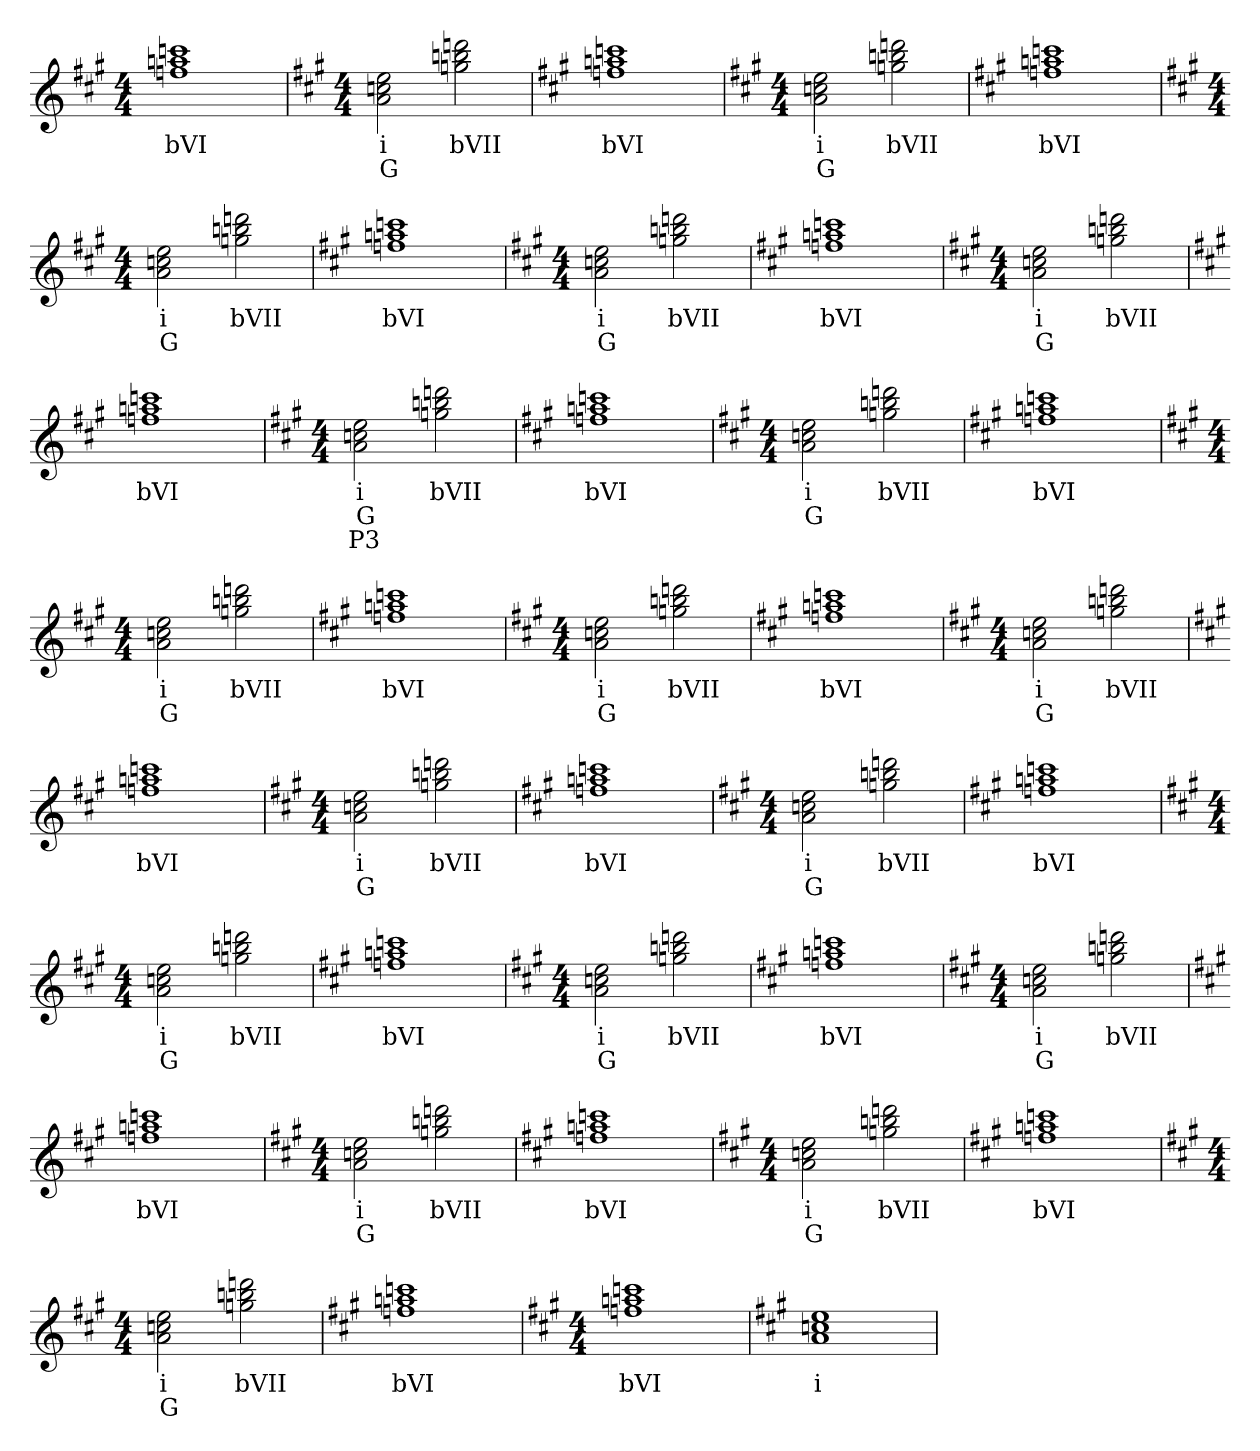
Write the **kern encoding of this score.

**kern	**text	**text	**text
*part1	*part1	*part1	*part1
*staff1	*staff1	*staff1	*staff1
*k[f#c#g#]	*	*	*
*A:	*	*	*
*M4/4	*	*	*
=	=	=	=
1ffn 1aan 1cccn	bVI	.	.
=	=	=	=
*k[f#c#g#]	*	*	*
*A:	*	*	*
*M4/4	*	*	*
2a 2ccn 2ee	i	G	.
2ggn 2bbn 2dddn	bVII	.	.
=	=	=	=
*k[f#c#g#]	*	*	*
*A:	*	*	*
1ffn 1aan 1cccn	bVI	.	.
=	=	=	=
*k[f#c#g#]	*	*	*
*A:	*	*	*
*M4/4	*	*	*
2a 2ccn 2ee	i	G	.
2ggn 2bbn 2dddn	bVII	.	.
=	=	=	=
*k[f#c#g#]	*	*	*
*A:	*	*	*
1ffn 1aan 1cccn	bVI	.	.
=	=	=	=
*k[f#c#g#]	*	*	*
*A:	*	*	*
*M4/4	*	*	*
2a 2ccn 2ee	i	G	.
2ggn 2bbn 2dddn	bVII	.	.
=	=	=	=
*k[f#c#g#]	*	*	*
*A:	*	*	*
1ffn 1aan 1cccn	bVI	.	.
=	=	=	=
*k[f#c#g#]	*	*	*
*A:	*	*	*
*M4/4	*	*	*
2a 2ccn 2ee	i	G	.
2ggn 2bbn 2dddn	bVII	.	.
=	=	=	=
*k[f#c#g#]	*	*	*
*A:	*	*	*
1ffn 1aan 1cccn	bVI	.	.
=	=	=	=
*k[f#c#g#]	*	*	*
*A:	*	*	*
*M4/4	*	*	*
2a 2ccn 2ee	i	G	.
2ggn 2bbn 2dddn	bVII	.	.
=	=	=	=
*k[f#c#g#]	*	*	*
*A:	*	*	*
1ffn 1aan 1cccn	bVI	.	.
=	=	=	=
*k[f#c#g#]	*	*	*
*A:	*	*	*
*M4/4	*	*	*
2a 2ccn 2ee	i	G	P3
2ggn 2bbn 2dddn	bVII	.	.
=	=	=	=
*k[f#c#g#]	*	*	*
*A:	*	*	*
1ffn 1aan 1cccn	bVI	.	.
=	=	=	=
*k[f#c#g#]	*	*	*
*A:	*	*	*
*M4/4	*	*	*
2a 2ccn 2ee	i	G	.
2ggn 2bbn 2dddn	bVII	.	.
=	=	=	=
*k[f#c#g#]	*	*	*
*A:	*	*	*
1ffn 1aan 1cccn	bVI	.	.
=	=	=	=
*k[f#c#g#]	*	*	*
*A:	*	*	*
*M4/4	*	*	*
2a 2ccn 2ee	i	G	.
2ggn 2bbn 2dddn	bVII	.	.
=	=	=	=
*k[f#c#g#]	*	*	*
*A:	*	*	*
1ffn 1aan 1cccn	bVI	.	.
=	=	=	=
*k[f#c#g#]	*	*	*
*A:	*	*	*
*M4/4	*	*	*
2a 2ccn 2ee	i	G	.
2ggn 2bbn 2dddn	bVII	.	.
=	=	=	=
*k[f#c#g#]	*	*	*
*A:	*	*	*
1ffn 1aan 1cccn	bVI	.	.
=	=	=	=
*k[f#c#g#]	*	*	*
*A:	*	*	*
*M4/4	*	*	*
2a 2ccn 2ee	i	G	.
2ggn 2bbn 2dddn	bVII	.	.
=	=	=	=
*k[f#c#g#]	*	*	*
*A:	*	*	*
1ffn 1aan 1cccn	bVI	.	.
=	=	=	=
*k[f#c#g#]	*	*	*
*A:	*	*	*
*M4/4	*	*	*
2a 2ccn 2ee	i	G	.
2ggn 2bbn 2dddn	bVII	.	.
=	=	=	=
*k[f#c#g#]	*	*	*
*A:	*	*	*
1ffn 1aan 1cccn	bVI	.	.
=	=	=	=
*k[f#c#g#]	*	*	*
*A:	*	*	*
*M4/4	*	*	*
2a 2ccn 2ee	i	G	.
2ggn 2bbn 2dddn	bVII	.	.
=	=	=	=
*k[f#c#g#]	*	*	*
*A:	*	*	*
1ffn 1aan 1cccn	bVI	.	.
=	=	=	=
*k[f#c#g#]	*	*	*
*A:	*	*	*
*M4/4	*	*	*
2a 2ccn 2ee	i	G	.
2ggn 2bbn 2dddn	bVII	.	.
=	=	=	=
*k[f#c#g#]	*	*	*
*A:	*	*	*
1ffn 1aan 1cccn	bVI	.	.
=	=	=	=
*k[f#c#g#]	*	*	*
*A:	*	*	*
*M4/4	*	*	*
2a 2ccn 2ee	i	G	.
2ggn 2bbn 2dddn	bVII	.	.
=	=	=	=
*k[f#c#g#]	*	*	*
*A:	*	*	*
1ffn 1aan 1cccn	bVI	.	.
=	=	=	=
*k[f#c#g#]	*	*	*
*A:	*	*	*
*M4/4	*	*	*
2a 2ccn 2ee	i	G	.
2ggn 2bbn 2dddn	bVII	.	.
=	=	=	=
*k[f#c#g#]	*	*	*
*A:	*	*	*
1ffn 1aan 1cccn	bVI	.	.
=	=	=	=
*k[f#c#g#]	*	*	*
*A:	*	*	*
*M4/4	*	*	*
2a 2ccn 2ee	i	G	.
2ggn 2bbn 2dddn	bVII	.	.
=	=	=	=
*k[f#c#g#]	*	*	*
*A:	*	*	*
1ffn 1aan 1cccn	bVI	.	.
=	=	=	=
*k[f#c#g#]	*	*	*
*A:	*	*	*
*M4/4	*	*	*
2a 2ccn 2ee	i	G	.
2ggn 2bbn 2dddn	bVII	.	.
=	=	=	=
*k[f#c#g#]	*	*	*
*A:	*	*	*
1ffn 1aan 1cccn	bVI	.	.
=	=	=	=
*k[f#c#g#]	*	*	*
*A:	*	*	*
*M4/4	*	*	*
2a 2ccn 2ee	i	G	.
2ggn 2bbn 2dddn	bVII	.	.
=	=	=	=
*k[f#c#g#]	*	*	*
*A:	*	*	*
1ffn 1aan 1cccn	bVI	.	.
=	=	=	=
*k[f#c#g#]	*	*	*
*A:	*	*	*
*M4/4	*	*	*
1ffn 1aan 1cccn	bVI	.	.
=	=	=	=
*k[f#c#g#]	*	*	*
*A:	*	*	*
1a 1ccn 1ee	i	.	.
=	=	=	=
*-	*-	*-	*-
